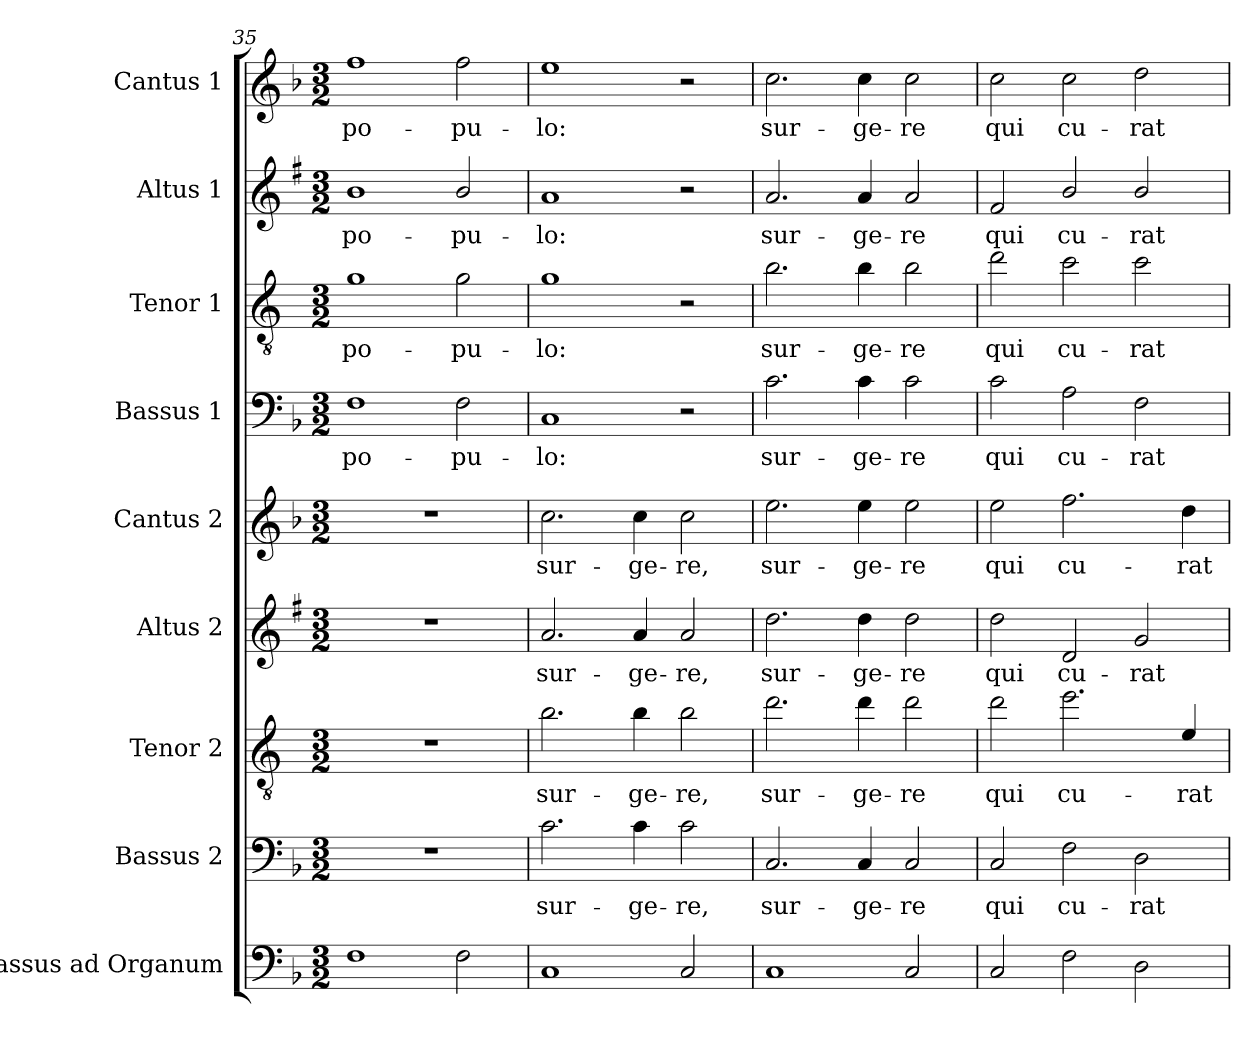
**kern	**kern	**text	**kern	**text	**kern	**text	**kern	**text	**kern	**text	**kern	**text	**kern	**text	**kern	**text
*part9	*part8	*part8	*part7	*part7	*part6	*part6	*part5	*part5	*part4	*part4	*part3	*part3	*part2	*part2	*part1	*part1
*staff9	*staff8	*staff8	*staff7	*staff7	*staff6	*staff6	*staff5	*staff5	*staff4	*staff4	*staff3	*staff3	*staff2	*staff2	*staff1	*staff1
*I"Bassus ad Organum	*I"Bassus 2	*	*I"Tenor 2	*	*I"Altus 2	*	*I"Cantus 2	*	*I"Bassus 1	*	*I"Tenor 1	*	*I"Altus 1	*	*I"Cantus 1	*
*I'Org	*I'B2	*	*I'T2	*	*I'A2	*	*I'C2	*	*I'B1	*	*I'T1	*	*I'A1	*	*I'C1	*
*clefF4	*clefF4	*	*clefGv2	*	*clefG2	*	*clefG2	*	*clefF4	*	*clefGv2	*	*clefG2	*	*clefG2	*
*	*	*	*ITrd4c7	*	*ITrd1c2	*	*	*	*	*	*ITrd4c7	*	*ITrd1c2	*	*	*
*k[b-]	*k[b-]	*	*k[b-]	*	*k[b-]	*	*k[b-]	*	*k[b-]	*	*k[b-]	*	*k[b-]	*	*k[b-]	*
*F:	*F:	*	*F:	*	*F:	*	*F:	*	*F:	*	*F:	*	*F:	*	*F:	*
*M3/2	*M3/2	*	*M3/2	*	*M3/2	*	*M3/2	*	*M3/2	*	*M3/2	*	*M3/2	*	*M3/2	*
=35	=35	=35	=35	=35	=35	=35	=35	=35	=35	=35	=35	=35	=35	=35	=35	=35
!	!	!	!	!	!	!	!	!	!	!LO:LY:b	!	!LO:LY:b	!	!LO:LY:b	!	!LO:LY:b
1F	1.r	.	1.r	.	1.r	.	1.r	.	1F	po-	1c	po-	1a	po-	1ff	po-
!	!	!	!	!	!	!	!	!	!	!LO:LY:b	!	!LO:LY:b	!	!LO:LY:b	!	!LO:LY:b
2F\	.	.	.	.	.	.	.	.	2F\	-pu-	2c\	-pu-	2a/	-pu-	2ff\	-pu-
=36	=36	=36	=36	=36	=36	=36	=36	=36	=36	=36	=36	=36	=36	=36	=36	=36
!	!	!LO:LY:b	!	!LO:LY:b	!	!LO:LY:b	!	!LO:LY:b	!	!LO:LY:b	!	!LO:LY:b	!	!LO:LY:b	!	!LO:LY:b
1C	2.c\	sur-	2.e\	sur-	2.g/	sur-	2.cc\	sur-	1C	-lo:	1c	-lo:	1g	-lo:	1ee	-lo:
!	!	!LO:LY:b	!	!LO:LY:b	!	!LO:LY:b	!	!LO:LY:b	!	!	!	!	!	!	!	!
.	4c\	-ge-	4e\	-ge-	4g/	-ge-	4cc\	-ge-	.	.	.	.	.	.	.	.
!	!	!LO:LY:b	!	!LO:LY:b	!	!LO:LY:b	!	!LO:LY:b	!	!	!	!	!	!	!	!
2C/	2c\	-re,	2e\	-re,	2g/	-re,	2cc\	-re,	2r	.	2r	.	2r	.	2r	.
!!LO:PB:g=z
=37	=37	=37	=37	=37	=37	=37	=37	=37	=37	=37	=37	=37	=37	=37	=37	=37
!	!	!LO:LY:b	!	!LO:LY:b	!	!LO:LY:b	!	!LO:LY:b	!	!LO:LY:b	!	!LO:LY:b	!	!LO:LY:b	!	!LO:LY:b
1C	2.C/	sur-	2.g\	sur-	2.cc\	sur-	2.ee\	sur-	2.c\	sur-	2.e\	sur-	2.g/	sur-	2.cc\	sur-
!	!	!LO:LY:b	!	!LO:LY:b	!	!LO:LY:b	!	!LO:LY:b	!	!LO:LY:b	!	!LO:LY:b	!	!LO:LY:b	!	!LO:LY:b
.	4C/	-ge-	4g\	-ge-	4cc\	-ge-	4ee\	-ge-	4c\	-ge-	4e\	-ge-	4g/	-ge-	4cc\	-ge-
!	!	!LO:LY:b	!	!LO:LY:b	!	!LO:LY:b	!	!LO:LY:b	!	!LO:LY:b	!	!LO:LY:b	!	!LO:LY:b	!	!LO:LY:b
2C/	2C/	-re	2g\	-re	2cc\	-re	2ee\	-re	2c\	-re	2e\	-re	2g/	-re	2cc\	-re
=38	=38	=38	=38	=38	=38	=38	=38	=38	=38	=38	=38	=38	=38	=38	=38	=38
!	!	!LO:LY:b	!	!LO:LY:b	!	!LO:LY:b	!	!LO:LY:b	!	!LO:LY:b	!	!LO:LY:b	!	!LO:LY:b	!	!LO:LY:b
2C/	2C/	qui	2g\	qui	2cc\	qui	2ee\	qui	2c\	qui	2g\	qui	2e/	qui	2cc\	qui
!	!	!LO:LY:b	!	!LO:LY:b	!	!LO:LY:b	!	!LO:LY:b	!	!LO:LY:b	!	!LO:LY:b	!	!LO:LY:b	!	!LO:LY:b
2F\	2F\	cu-	2.a\	cu-	2c/	cu-	2.ff\	cu-	2A\	cu-	2f\	cu-	2a/	cu-	2cc\	cu-
!	!	!LO:LY:b	!	!	!	!LO:LY:b	!	!	!	!LO:LY:b	!	!LO:LY:b	!	!LO:LY:b	!	!LO:LY:b
2D\	2D\	-rat	.	.	2f/	-rat	.	.	2F\	-rat	2f\	-rat	2a/	-rat	2dd\	-rat
!	!	!	!	!LO:LY:b	!	!	!	!LO:LY:b	!	!	!	!	!	!	!	!
.	.	.	4A/	-rat	.	.	4dd\	-rat	.	.	.	.	.	.	.	.
=	=	=	=	=	=	=	=	=	=	=	=	=	=	=	=	=
*-	*-	*-	*-	*-	*-	*-	*-	*-	*-	*-	*-	*-	*-	*-	*-	*-
